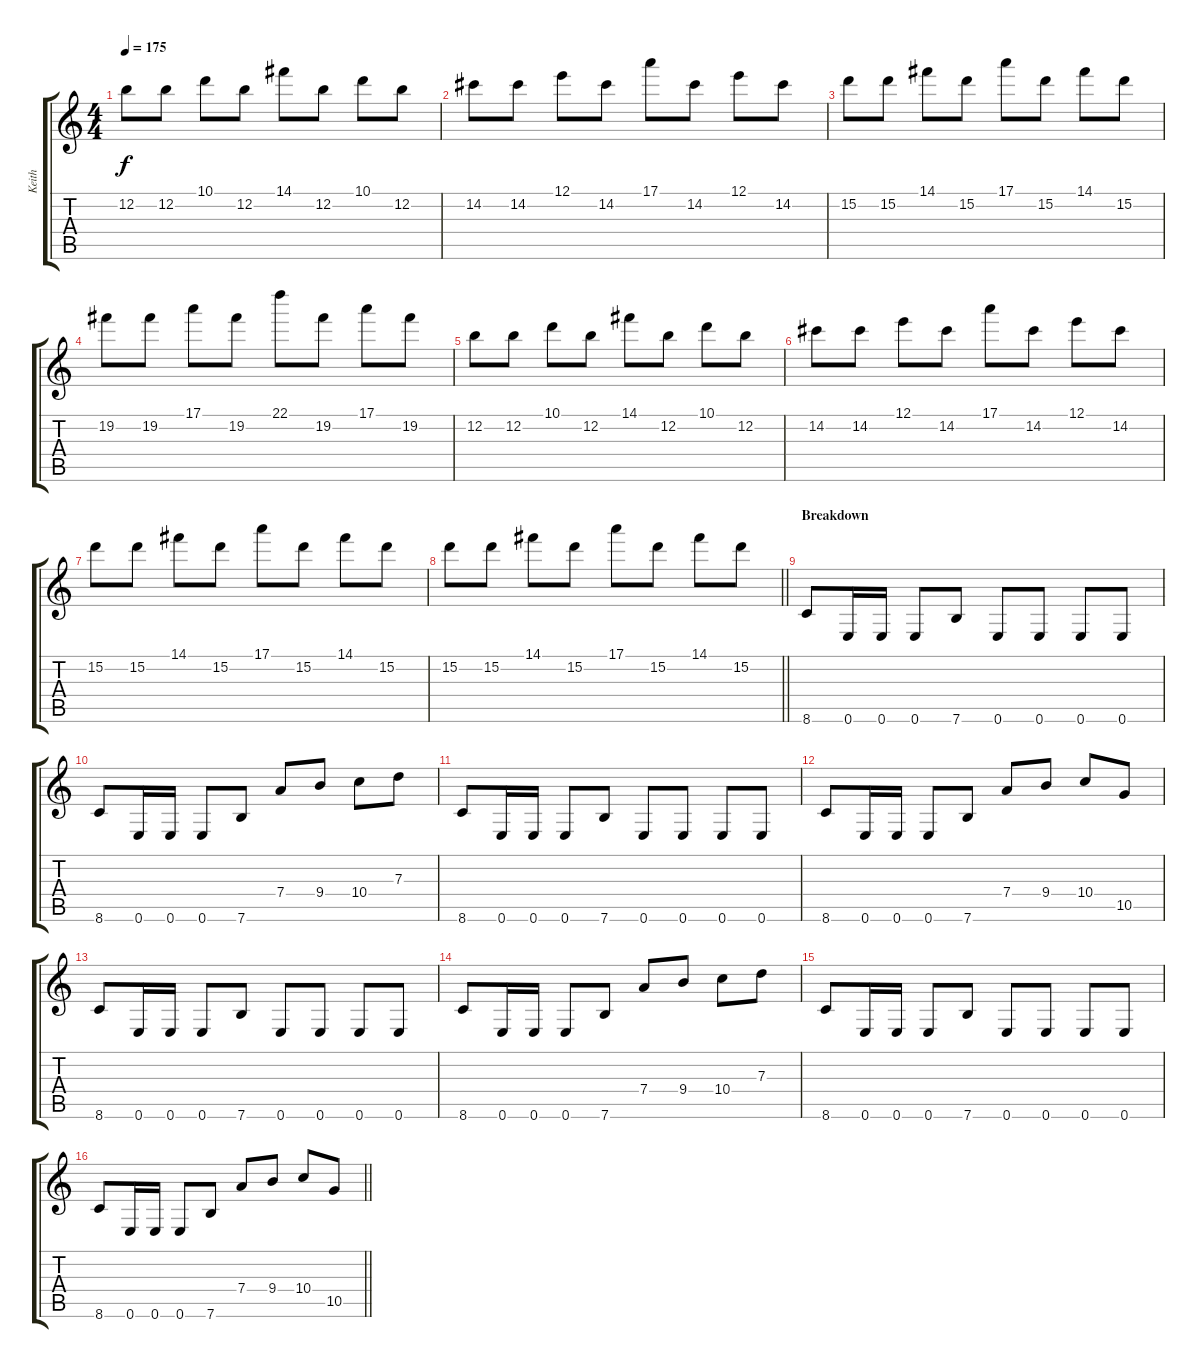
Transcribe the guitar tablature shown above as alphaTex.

\track ("Keith" "Keith") {instrument distortionguitar}
\staff {score tabs}
\tuning (E4 B3 G3 D3 A2 E2) {hide}
\ts (4 4)
\tempo 175
\clef g2
\ks c
12.2.8{dy f} 12.2.8 10.1.8 12.2.8 14.1.8 12.2.8 10.1.8 12.2.8 |
14.2.8 14.2.8 12.1.8 14.2.8 17.1.8 14.2.8 12.1.8 14.2.8 |
15.2.8 15.2.8 14.1.8 15.2.8 17.1.8 15.2.8 14.1.8 15.2.8 |
19.2.8 19.2.8 17.1.8 19.2.8 22.1.8 19.2.8 17.1.8 19.2.8 |
12.2.8 12.2.8 10.1.8 12.2.8 14.1.8 12.2.8 10.1.8 12.2.8 |
14.2.8 14.2.8 12.1.8 14.2.8 17.1.8 14.2.8 12.1.8 14.2.8 |
15.2.8 15.2.8 14.1.8 15.2.8 17.1.8 15.2.8 14.1.8 15.2.8 |
\barLineRight lightlight
15.2.8 15.2.8 14.1.8 15.2.8 17.1.8 15.2.8 14.1.8 15.2.8 |
\section ("" "Breakdown")
8.6.8{balance 8} 0.6.16 0.6.16 0.6.8 7.6.8 0.6.8 0.6.8 0.6.8 0.6.8 |
8.6.8 0.6.16 0.6.16 0.6.8 7.6.8 7.4.8 9.4.8 10.4.8 7.3.8 |
8.6.8 0.6.16 0.6.16 0.6.8 7.6.8 0.6.8 0.6.8 0.6.8 0.6.8 |
8.6.8 0.6.16 0.6.16 0.6.8 7.6.8 7.4.8 9.4.8 10.4.8 10.5.8 |
8.6.8{balance 8} 0.6.16 0.6.16 0.6.8 7.6.8 0.6.8 0.6.8 0.6.8 0.6.8 |
8.6.8 0.6.16 0.6.16 0.6.8 7.6.8 7.4.8 9.4.8 10.4.8 7.3.8 |
8.6.8 0.6.16 0.6.16 0.6.8 7.6.8 0.6.8 0.6.8 0.6.8 0.6.8 |
\barLineRight lightlight
8.6.8 0.6.16 0.6.16 0.6.8 7.6.8 7.4.8 9.4.8 10.4.8 10.5.8
